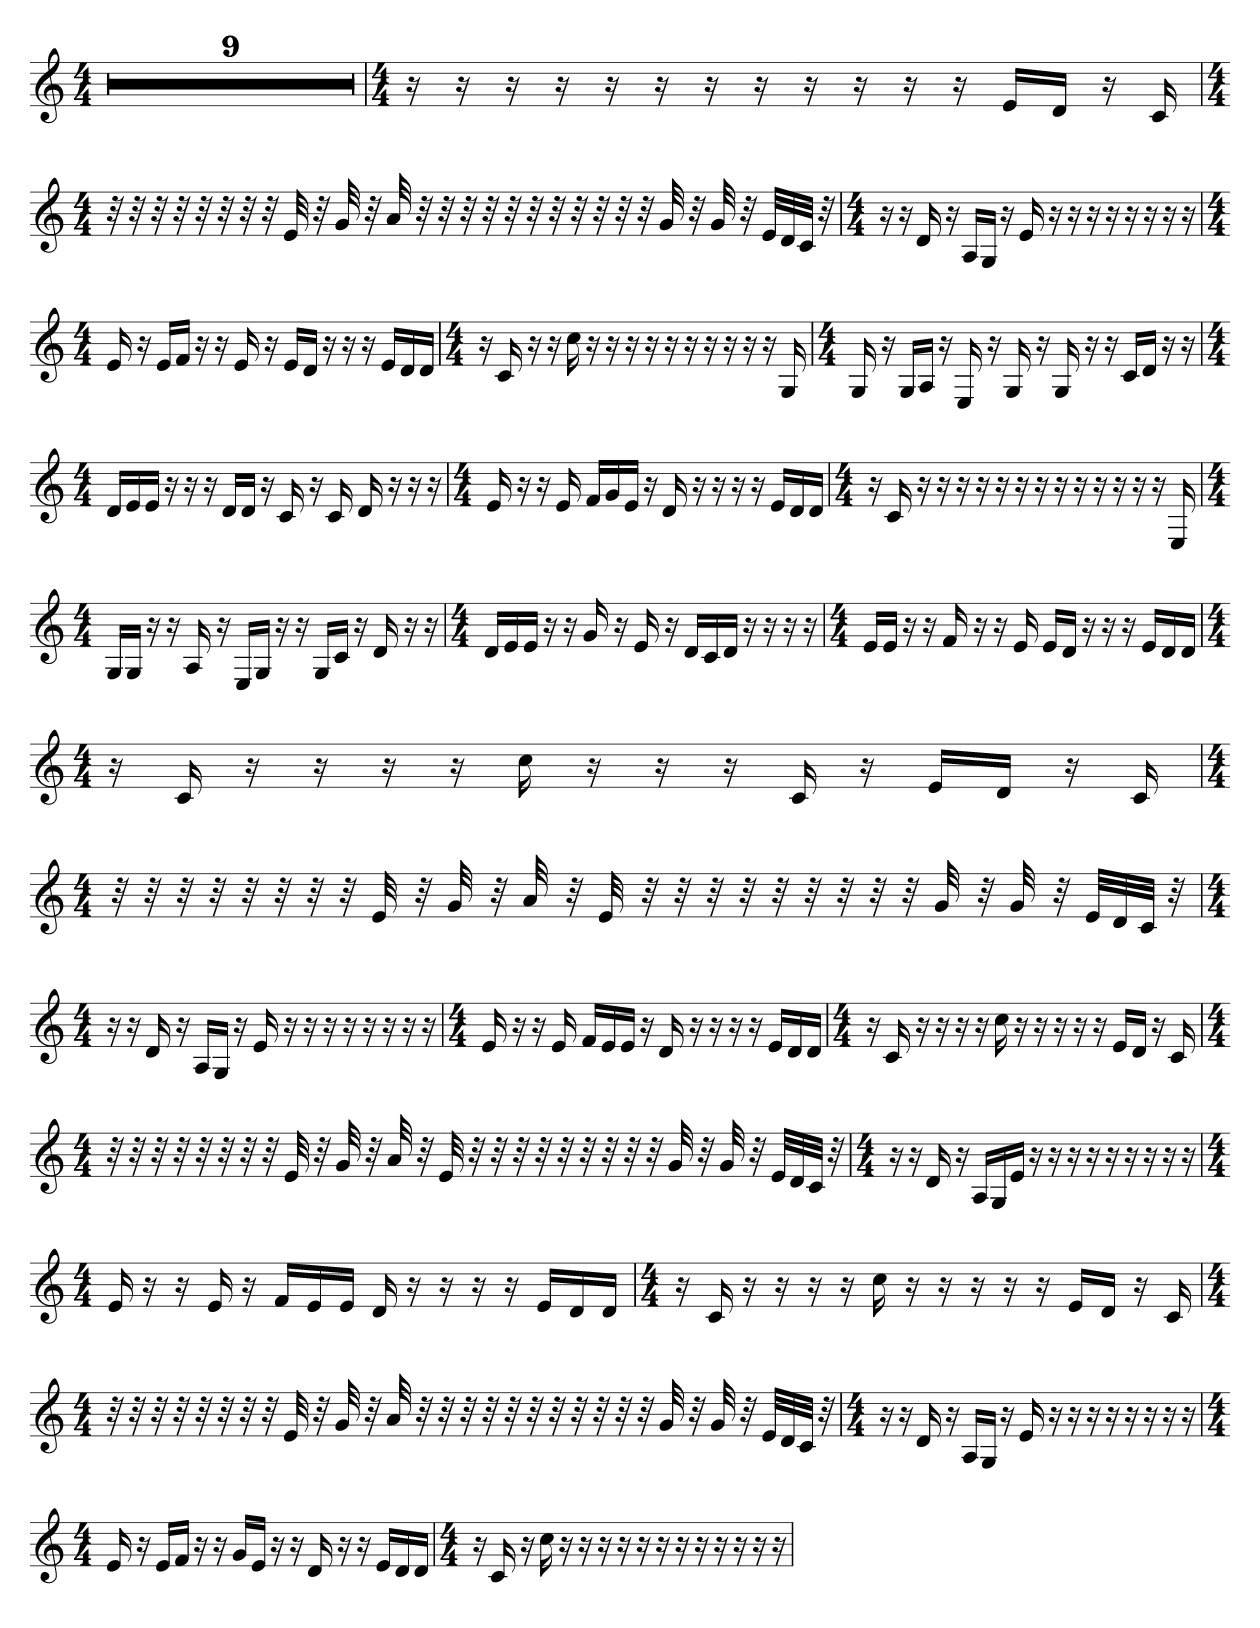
**kern
*part1
*staff1
*M4/4
=
1r
=
*M4/4
1r
=
*M4/4
1r
=
*M4/4
1r
=
*M4/4
1r
=
*M4/4
1r
=
*M4/4
1r
=
*M4/4
1r
=
*M4/4
1r
=
*M4/4
16r
16r
16r
16r
16r
16r
16r
16r
16r
16r
16r
16r
16eLL
16dJJ
16r
16c
=
*M4/4
32r
32r
32r
32r
32r
32r
32r
32r
32e
32r
32g
32r
32a
32r
32r
32r
32r
32r
32r
32r
32r
32r
32r
32r
32g
32r
32g
32r
32eLLL
32d
32cJJJ
32r
=
*M4/4
16r
16r
16d
16r
16ALL
16GJJ
16r
16e
16r
16r
16r
16r
16r
16r
16r
16r
=
*M4/4
16e
16r
16eLL
16fJJ
16r
16r
16e
16r
16eLL
16dJJ
16r
16r
16r
16eLL
16d
16dJJ
=
*M4/4
16r
16c
16r
16r
16cc
16r
16r
16r
16r
16r
16r
16r
16r
16r
16r
16G
=
*M4/4
16G
16r
16GLL
16AJJ
16r
16E
16r
16G
16r
16G
16r
16r
16cLL
16dJJ
16r
16r
=
*M4/4
16dLL
16e
16eJJ
16r
16r
16r
16dLL
16dJJ
16r
16c
16r
16c
16d
16r
16r
16r
=
*M4/4
16e
16r
16r
16e
16fLL
16g
16eJJ
16r
16d
16r
16r
16r
16r
16eLL
16d
16dJJ
=
*M4/4
16r
16c
16r
16r
16r
16r
16r
16r
16r
16r
16r
16r
16r
16r
16r
16E
=
*M4/4
16GLL
16GJJ
16r
16r
16A
16r
16ELL
16GJJ
16r
16r
16GLL
16cJJ
16r
16d
16r
16r
=
*M4/4
16dLL
16e
16eJJ
16r
16r
16g
16r
16e
16r
16dLL
16c
16dJJ
16r
16r
16r
16r
=
*M4/4
16eLL
16eJJ
16r
16r
16f
16r
16r
16e
16eLL
16dJJ
16r
16r
16r
16eLL
16d
16dJJ
=
*M4/4
16r
16c
16r
16r
16r
16r
16cc
16r
16r
16r
16c
16r
16eLL
16dJJ
16r
16c
=
*M4/4
32r
32r
32r
32r
32r
32r
32r
32r
32e
32r
32g
32r
32a
32r
32e
32r
32r
32r
32r
32r
32r
32r
32r
32r
32g
32r
32g
32r
32eLLL
32d
32cJJJ
32r
=
*M4/4
16r
16r
16d
16r
16ALL
16GJJ
16r
16e
16r
16r
16r
16r
16r
16r
16r
16r
=
*M4/4
16e
16r
16r
16e
16fLL
16e
16eJJ
16r
16d
16r
16r
16r
16r
16eLL
16d
16dJJ
=
*M4/4
16r
16c
16r
16r
16r
16r
16cc
16r
16r
16r
16r
16r
16eLL
16dJJ
16r
16c
=
*M4/4
32r
32r
32r
32r
32r
32r
32r
32r
32e
32r
32g
32r
32a
32r
32e
32r
32r
32r
32r
32r
32r
32r
32r
32r
32g
32r
32g
32r
32eLLL
32d
32cJJJ
32r
=
*M4/4
16r
16r
16d
16r
16ALL
16G
16eJJ
16r
16r
16r
16r
16r
16r
16r
16r
16r
=
*M4/4
16e
16r
16r
16e
16r
16fLL
16e
16eJJ
16d
16r
16r
16r
16r
16eLL
16d
16dJJ
=
*M4/4
16r
16c
16r
16r
16r
16r
16cc
16r
16r
16r
16r
16r
16eLL
16dJJ
16r
16c
=
*M4/4
32r
32r
32r
32r
32r
32r
32r
32r
32e
32r
32g
32r
32a
32r
32r
32r
32r
32r
32r
32r
32r
32r
32r
32r
32g
32r
32g
32r
32eLLL
32d
32cJJJ
32r
=
*M4/4
16r
16r
16d
16r
16ALL
16GJJ
16r
16e
16r
16r
16r
16r
16r
16r
16r
16r
=
*M4/4
16e
16r
16eLL
16fJJ
16r
16r
16gLL
16eJJ
16r
16r
16d
16r
16r
16eLL
16d
16dJJ
=
*M4/4
16r
16c
16r
16cc
16r
16r
16r
16r
16r
16r
16r
16r
16r
16r
16r
16r
=
*-
